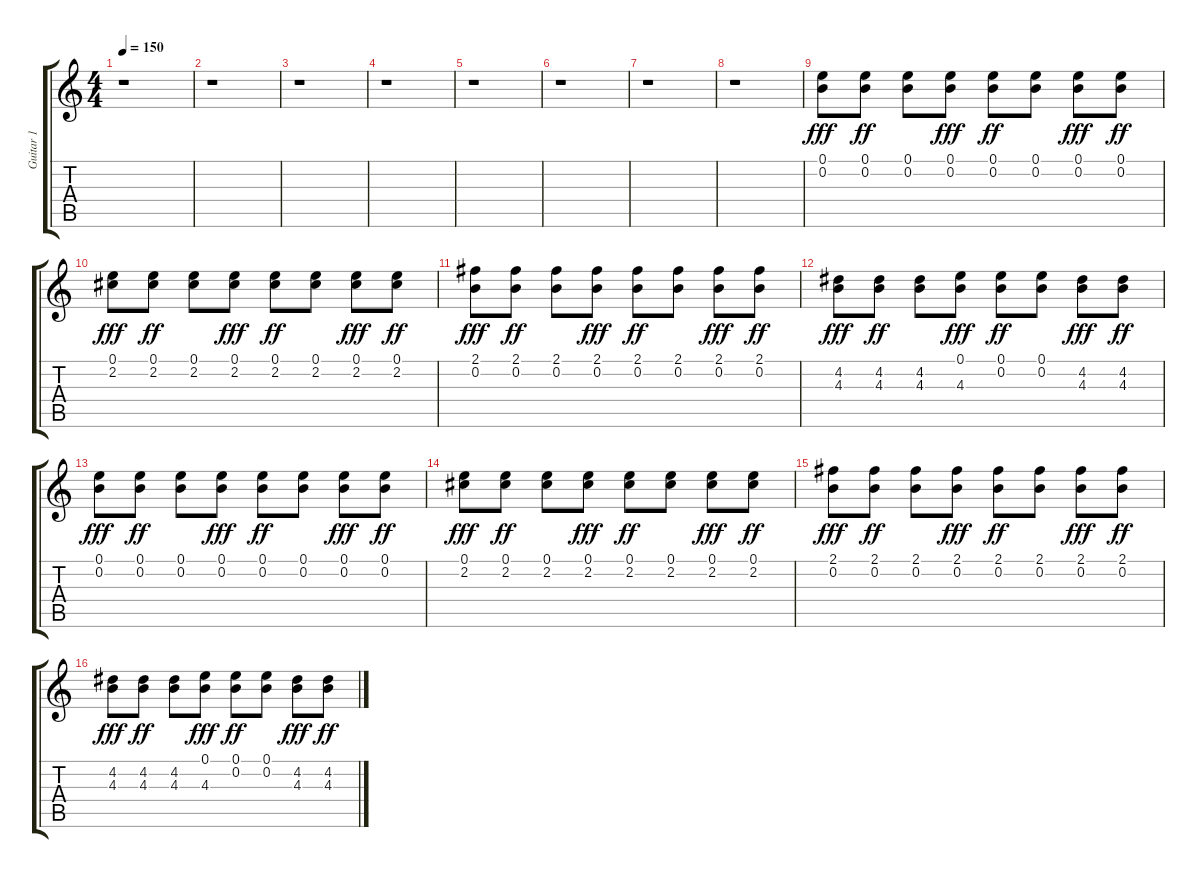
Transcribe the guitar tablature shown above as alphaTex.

\track ("Guitar 1" "Guitar 1") {instrument electricguitarmuted}
\staff {score tabs}
\tuning (E4 B3 G3 D3 A2 E2) {hide}
\ts (4 4)
\tempo 150
\clef g2
\ks c
r.1{dy fff instrument electricguitarmuted} |
r.1 |
r.1 |
r.1 |
r.1 |
r.1 |
r.1 |
r.1 |
(0.1 0.2).8 (0.1 0.2).8{dy ff} (0.1 0.2).8 (0.1 0.2).8{dy fff} (0.1 0.2).8{dy ff} (0.1 0.2).8 (0.1 0.2).8{dy fff} (0.1 0.2).8{dy ff} |
(0.1 2.2).8{dy fff} (0.1 2.2).8{dy ff} (0.1 2.2).8 (0.1 2.2).8{dy fff} (0.1 2.2).8{dy ff} (0.1 2.2).8 (0.1 2.2).8{dy fff} (0.1 2.2).8{dy ff} |
(2.1 0.2).8{dy fff} (2.1 0.2).8{dy ff} (2.1 0.2).8 (2.1 0.2).8{dy fff} (2.1 0.2).8{dy ff} (2.1 0.2).8 (2.1 0.2).8{dy fff} (2.1 0.2).8{dy ff} |
(4.2 4.3).8{dy fff} (4.2 4.3).8{dy ff} (4.2 4.3).8 (0.1 4.3).8{dy fff} (0.1 0.2).8{dy ff} (0.1 0.2).8 (4.2 4.3).8{dy fff} (4.2 4.3).8{dy ff} |
(0.1 0.2).8{dy fff} (0.1 0.2).8{dy ff} (0.1 0.2).8 (0.1 0.2).8{dy fff} (0.1 0.2).8{dy ff} (0.1 0.2).8 (0.1 0.2).8{dy fff} (0.1 0.2).8{dy ff} |
(0.1 2.2).8{dy fff} (0.1 2.2).8{dy ff} (0.1 2.2).8 (0.1 2.2).8{dy fff} (0.1 2.2).8{dy ff} (0.1 2.2).8 (0.1 2.2).8{dy fff} (0.1 2.2).8{dy ff} |
(2.1 0.2).8{dy fff} (2.1 0.2).8{dy ff} (2.1 0.2).8 (2.1 0.2).8{dy fff} (2.1 0.2).8{dy ff} (2.1 0.2).8 (2.1 0.2).8{dy fff} (2.1 0.2).8{dy ff} |
(4.2 4.3).8{dy fff} (4.2 4.3).8{dy ff} (4.2 4.3).8 (0.1 4.3).8{dy fff} (0.1 0.2).8{dy ff} (0.1 0.2).8 (4.2 4.3).8{dy fff} (4.2 4.3).8{dy ff}
